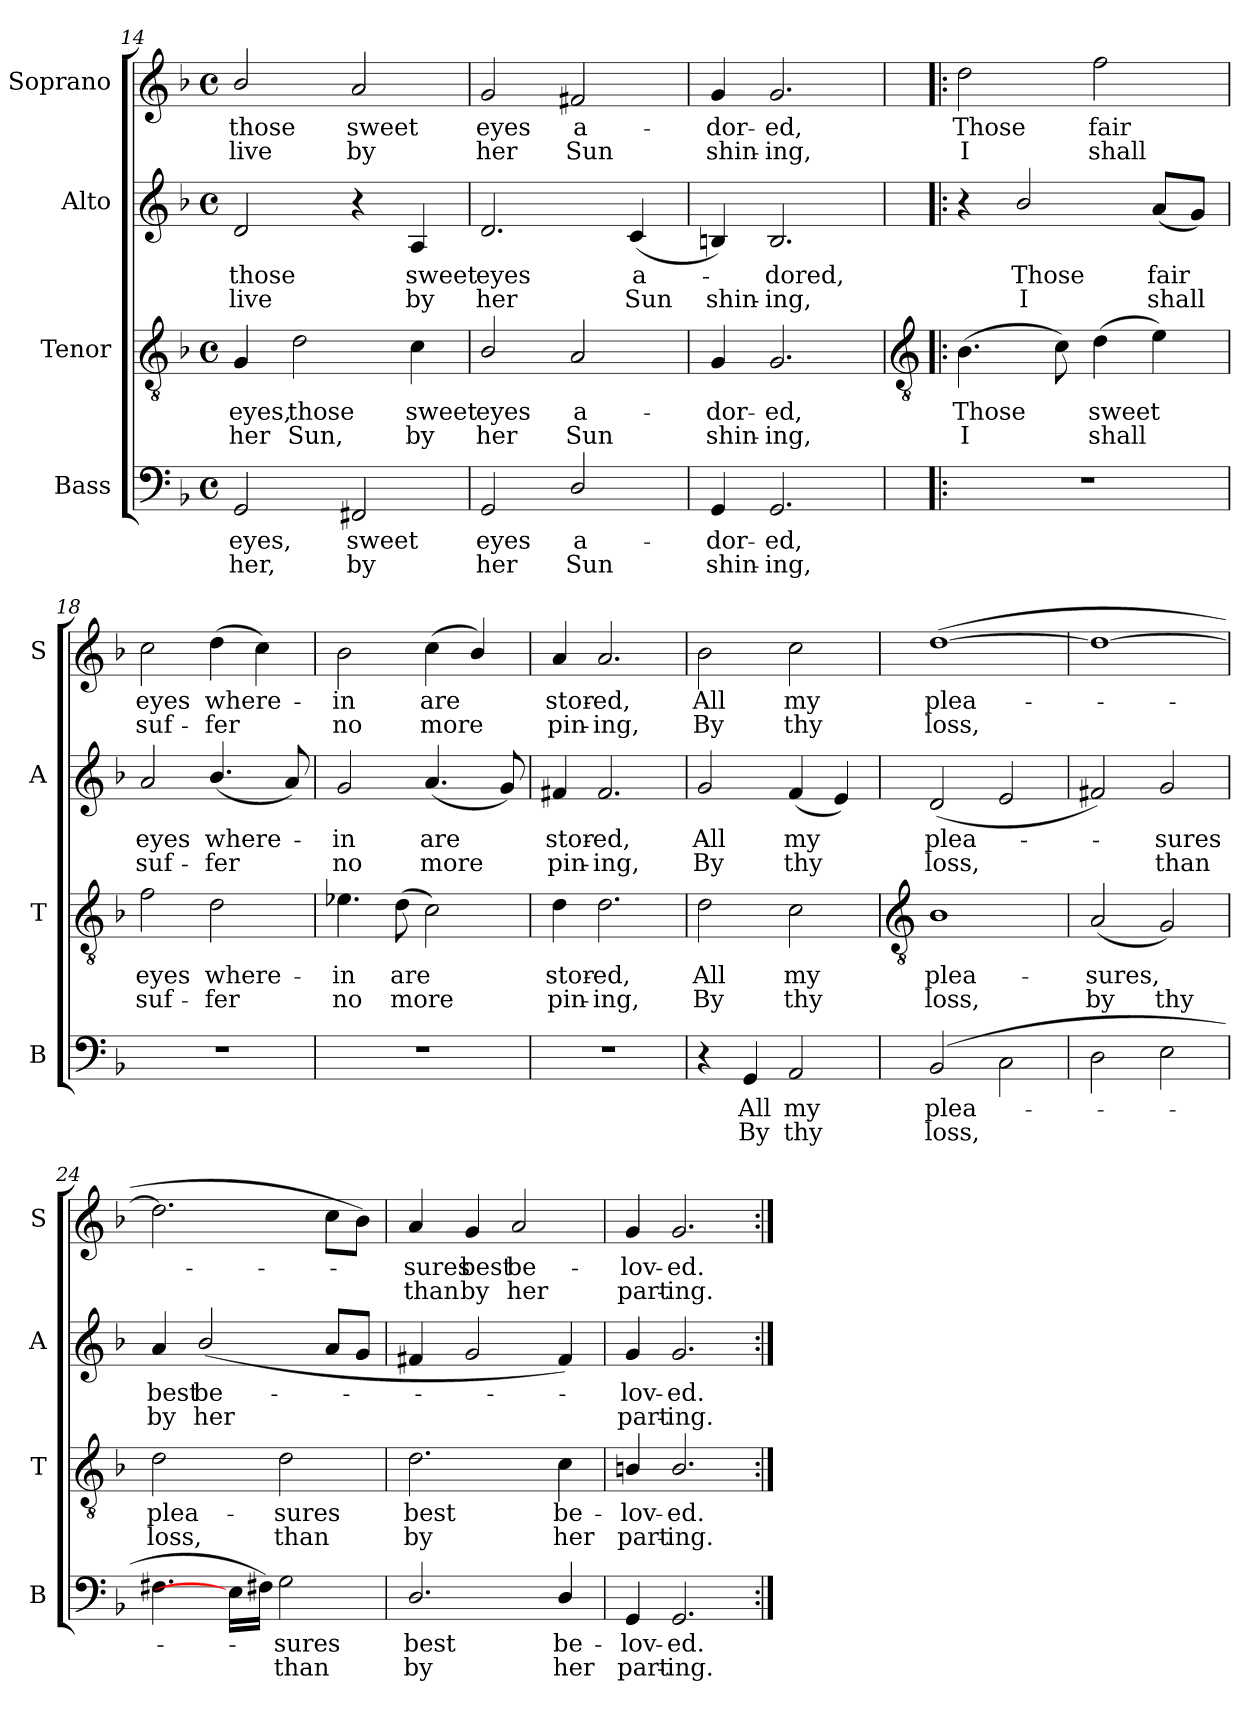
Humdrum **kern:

**kern	**text	**text	**kern	**text	**text	**kern	**text	**text	**kern	**text	**text
*part4	*part4	*part4	*part3	*part3	*part3	*part2	*part2	*part2	*part1	*part1	*part1
*staff4	*staff4	*staff4	*staff3	*staff3	*staff3	*staff2	*staff2	*staff2	*staff1	*staff1	*staff1
*I"Bass	*	*	*I"Tenor	*	*	*I"Alto	*	*	*I"Soprano	*	*
*I'B	*	*	*I'T	*	*	*I'A	*	*	*I'S	*	*
*clefF4	*	*	*clefGv2	*	*	*clefG2	*	*	*clefG2	*	*
*k[b-]	*	*	*k[b-]	*	*	*k[b-]	*	*	*k[b-]	*	*
*F:	*	*	*F:	*	*	*F:	*	*	*F:	*	*
*M4/4	*	*	*M4/4	*	*	*M4/4	*	*	*M4/4	*	*
*met(c)	*	*	*met(c)	*	*	*met(c)	*	*	*met(c)	*	*
=14	=14	=14	=14	=14	=14	=14	=14	=14	=14	=14	=14
!	!LO:LY:b	!LO:LY:b	!	!LO:LY:b	!LO:LY:b	!	!LO:LY:b	!LO:LY:b	!	!LO:LY:b	!LO:LY:b
2GG	eyes,	her,	4G	eyes,	her	2d	those	live	2b-/	those	live
!	!	!	!	!LO:LY:b	!LO:LY:b	!	!	!	!	!	!
.	.	.	2d	those	Sun,	.	.	.	.	.	.
!	!LO:LY:b	!LO:LY:b	!	!	!	!	!	!	!	!LO:LY:b	!LO:LY:b
2FF#X	sweet	by	.	.	.	4r	.	.	2a	sweet	by
!	!	!	!	!LO:LY:b	!LO:LY:b	!	!LO:LY:b	!LO:LY:b	!	!	!
.	.	.	4c	sweet	by	4A	sweet	by	.	.	.
=15	=15	=15	=15	=15	=15	=15	=15	=15	=15	=15	=15
!	!LO:LY:b	!LO:LY:b	!	!LO:LY:b	!LO:LY:b	!	!LO:LY:b	!LO:LY:b	!	!LO:LY:b	!LO:LY:b
2GG	eyes	her	2B-/	eyes	her	2.d	eyes	her	2g	eyes	her
!	!LO:LY:b	!LO:LY:b	!	!LO:LY:b	!LO:LY:b	!	!	!	!	!LO:LY:b	!LO:LY:b
2D/	a-	-Sun	2A	a-	-Sun	.	.	.	2f#X	a-	-Sun
!	!	!	!	!	!	!	!LO:LY:b	!LO:LY:b	!	!	!
.	.	.	.	.	.	(<4c	a-	Sun	.	.	.
=16	=16	=16	=16	=16	=16	=16	=16	=16	=16	=16	=16
!	!LO:LY:b	!LO:LY:b	!	!LO:LY:b	!LO:LY:b	!	!	!LO:LY:b	!	!LO:LY:b	!LO:LY:b
4GG	dor-	-shin-	4G	dor-	-shin-	4Bn)	.	shin-	4g	dor-	-shin-
!	!LO:LY:b	!LO:LY:b	!	!LO:LY:b	!LO:LY:b	!	!LO:LY:b	!LO:LY:b	!	!LO:LY:b	!LO:LY:b
2.GG	-ed,	ing,	2.G	-ed,	ing,	2.B	-dored,	ing,	2.g	-ed,	ing,
!!LO:LB:g=z
=17!|:	=17!|:	=17!|:	=17!|:	=17!|:	=17!|:	=17!|:	=17!|:	=17!|:	=17!|:	=17!|:	=17!|:
*	*	*	*clefGv2	*	*	*	*	*	*	*	*
!	!	!	!	!LO:LY:b	!LO:LY:b	!	!	!	!	!LO:LY:b	!LO:LY:b
1r	.	.	(>4.B-	Those	I	4r	.	.	2dd	Those	I
!	!	!	!	!	!	!	!LO:LY:b	!LO:LY:b	!	!	!
.	.	.	.	.	.	2b-/	Those	I	.	.	.
.	.	.	8c)	.	.	.	.	.	.	.	.
!	!	!	!	!LO:LY:b	!LO:LY:b	!	!	!	!	!LO:LY:b	!LO:LY:b
.	.	.	(>4d	sweet	shall	.	.	.	2ff	fair	shall
!	!	!	!	!	!	!	!LO:LY:b	!LO:LY:b	!	!	!
.	.	.	4e)	.	.	(<8aL	fair	shall	.	.	.
.	.	.	.	.	.	8gJ)	.	.	.	.	.
=18	=18	=18	=18	=18	=18	=18	=18	=18	=18	=18	=18
!	!	!	!	!LO:LY:b	!LO:LY:b	!	!LO:LY:b	!LO:LY:b	!	!LO:LY:b	!LO:LY:b
1r	.	.	2f	eyes	suf-	2a	eyes	suf-	2cc	eyes	suf-
!	!	!	!	!LO:LY:b	!LO:LY:b	!	!LO:LY:b	!LO:LY:b	!	!LO:LY:b	!LO:LY:b
.	.	.	2d	-where-	-fer	(<4.b-/	-where-	fer	(>4dd	-where-	fer
.	.	.	.	.	.	.	.	.	4cc)	.	.
.	.	.	.	.	.	8a)	.	.	.	.	.
=19	=19	=19	=19	=19	=19	=19	=19	=19	=19	=19	=19
!	!	!	!	!LO:LY:b	!LO:LY:b	!	!LO:LY:b	!LO:LY:b	!	!LO:LY:b	!LO:LY:b
1r	.	.	4.e-X	in	no	2g	in	no	2b-	in	no
!	!	!	!	!LO:LY:b	!LO:LY:b	!	!	!	!	!	!
.	.	.	(>8dL	are	more	.	.	.	.	.	.
!	!	!	!	!	!	!	!LO:LY:b	!LO:LY:b	!	!LO:LY:b	!LO:LY:b
.	.	.	2c)	.	.	(<4.a	are	more	(<4cc	are	more
.	.	.	.	.	.	.	.	.	4b-/)	.	.
.	.	.	.	.	.	8g)	.	.	.	.	.
=20	=20	=20	=20	=20	=20	=20	=20	=20	=20	=20	=20
!	!	!	!	!LO:LY:b	!LO:LY:b	!	!LO:LY:b	!LO:LY:b	!	!LO:LY:b	!LO:LY:b
1r	.	.	4d	stor-	-pin-	4f#X	stor-	-pin-	4a	stor-	-pin-
!	!	!	!	!LO:LY:b	!LO:LY:b	!	!LO:LY:b	!LO:LY:b	!	!LO:LY:b	!LO:LY:b
.	.	.	2.d	-ed,	ing,	2.f#	-ed,	ing,	2.a	-ed,	ing,
=21	=21	=21	=21	=21	=21	=21	=21	=21	=21	=21	=21
!	!	!	!	!LO:LY:b	!LO:LY:b	!	!LO:LY:b	!LO:LY:b	!	!LO:LY:b	!LO:LY:b
4r	.	.	2d	All	By	2g	All	By	2b-	All	By
!	!LO:LY:b	!LO:LY:b	!	!	!	!	!	!	!	!	!
4GG	All	By	.	.	.	.	.	.	.	.	.
!	!LO:LY:b	!LO:LY:b	!	!LO:LY:b	!LO:LY:b	!	!LO:LY:b	!LO:LY:b	!	!LO:LY:b	!LO:LY:b
2AA	my	thy	2c	my	thy	(<4f	my	thy	2cc	my	thy
.	.	.	.	.	.	4e)	.	.	.	.	.
!!LO:LB:g=z
=22	=22	=22	=22	=22	=22	=22	=22	=22	=22	=22	=22
*	*	*	*clefGv2	*	*	*	*	*	*	*	*
!	!LO:LY:b	!LO:LY:b	!	!LO:LY:b	!LO:LY:b	!	!LO:LY:b	!LO:LY:b	!	!LO:LY:b	!LO:LY:b
(>2BB-	plea-	loss,	1B-	plea-	-loss,	(<2d	plea-	loss,	(>[1dd	plea-	loss,
2C\	.	.	.	.	.	2e	.	.	.	.	.
=23	=23	=23	=23	=23	=23	=23	=23	=23	=23	=23	=23
!	!	!	!	!LO:LY:b	!LO:LY:b	!	!	!	!	!	!
2D	.	.	(<2A	sures,	by	2f#X)	.	.	1dd_	.	.
!	!	!	!	!	!LO:LY:b	!	!LO:LY:b	!LO:LY:b	!	!	!
2E	.	.	2G)	.	thy	2g	sures	than	.	.	.
=24	=24	=24	=24	=24	=24	=24	=24	=24	=24	=24	=24
!	!	!	!	!LO:LY:b	!LO:LY:b	!	!LO:LY:b	!LO:LY:b	!	!	!
4.F#X	.	.	2d	plea-	-loss,	4a	best	by	2.dd]	.	.
!	!	!	!	!	!	!	!LO:LY:b	!LO:LY:b	!	!	!
.	.	.	.	.	.	(<2b-/	be-	her	.	.	.
16ELL]	.	.	.	.	.	.	.	.	.	.	.
16F#XJJ)	.	.	.	.	.	.	.	.	.	.	.
!	!LO:LY:b	!LO:LY:b	!	!LO:LY:b	!LO:LY:b	!	!	!	!	!	!
2G	sures	than	2d	sures	than	.	.	.	.	.	.
.	.	.	.	.	.	8aL	.	.	8ccL	.	.
.	.	.	.	.	.	8gJ	.	.	8b-J)	.	.
=25	=25	=25	=25	=25	=25	=25	=25	=25	=25	=25	=25
!	!LO:LY:b	!LO:LY:b	!	!LO:LY:b	!LO:LY:b	!	!	!	!	!LO:LY:b	!LO:LY:b
2.D/	best	by	2.d	best	by	4f#X	.	.	4a	sures	than
!	!	!	!	!	!	!	!	!	!	!LO:LY:b	!LO:LY:b
.	.	.	.	.	.	2g	.	.	4g	best	by
!	!	!	!	!	!	!	!	!	!	!LO:LY:b	!LO:LY:b
.	.	.	.	.	.	.	.	.	2a	be-	-her
!	!LO:LY:b	!LO:LY:b	!	!LO:LY:b	!LO:LY:b	!	!	!	!	!	!
4D/	be-	-her	4c	be-	-her	4f#)	.	.	.	.	.
=26	=26	=26	=26	=26	=26	=26	=26	=26	=26	=26	=26
!	!LO:LY:b	!LO:LY:b	!	!LO:LY:b	!LO:LY:b	!	!LO:LY:b	!LO:LY:b	!	!LO:LY:b	!LO:LY:b
4GG	lov-	-part-	4Bn/	lov-	-part-	4g	lov-	-part-	4g	lov-	-part-
!	!LO:LY:b	!LO:LY:b	!	!LO:LY:b	!LO:LY:b	!	!LO:LY:b	!LO:LY:b	!	!LO:LY:b	!LO:LY:b
2.GG	-ed.	ing.	2.B/	-ed.	ing.	2.g	-ed.	ing.	2.g	-ed.	ing.
=:|!	=:|!	=:|!	=:|!	=:|!	=:|!	=:|!	=:|!	=:|!	=:|!	=:|!	=:|!
*-	*-	*-	*-	*-	*-	*-	*-	*-	*-	*-	*-
